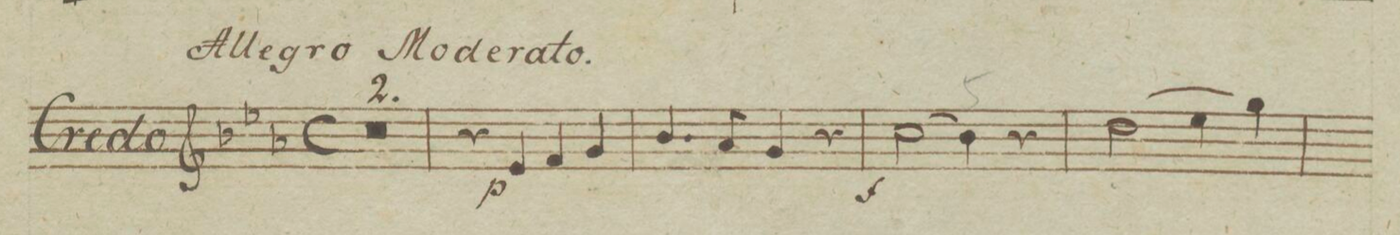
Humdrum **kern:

**kern	**dynam
*I"Violino Primo.	*
*clefG2	*
*k[b-e-a-]	*
*met(c)	*
*M4/4	*
0r	.
=2	=2
=3	=3
*	*below
4r	.
4e-/	p
4f/	.
4g/	.
=4	=4
4.b-/	.
8a-/	.
4g/	.
4r	.
=5	=5
(2cc\	f
*4\right	*
4b-\)	.
4r	.
=6	=6
(2dd\	.
4ee-\	.
4gg\)	.
=7	=7
*-	*-
